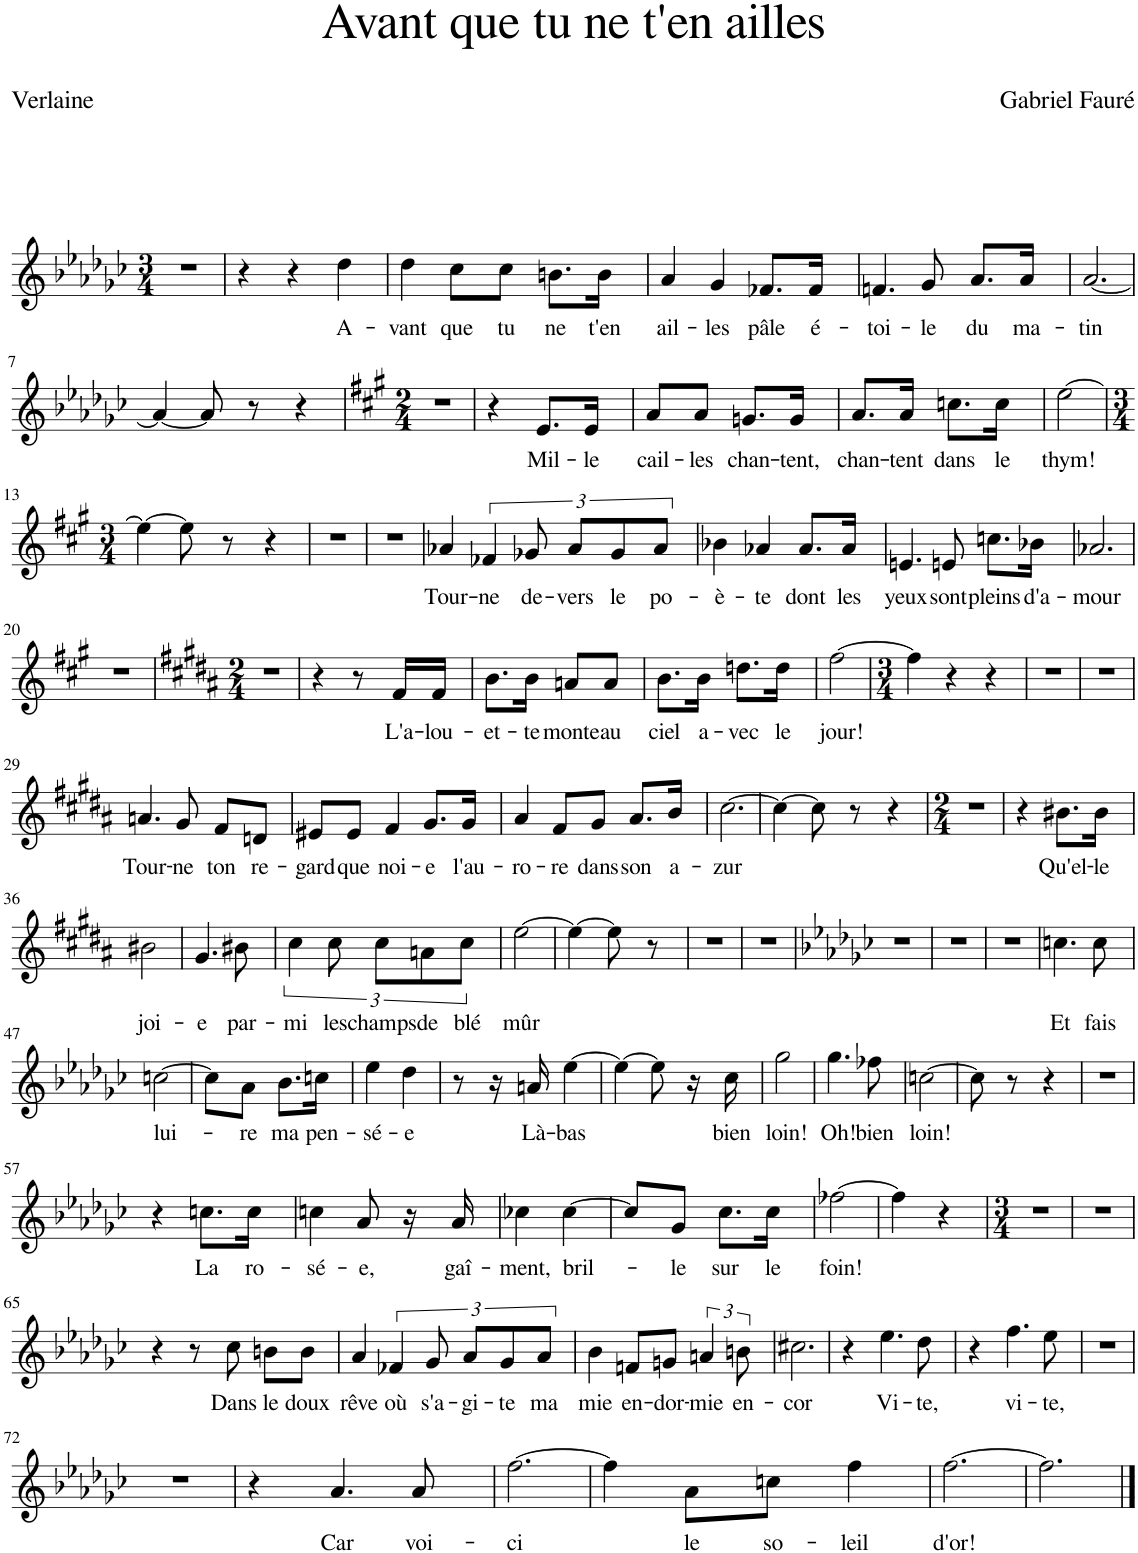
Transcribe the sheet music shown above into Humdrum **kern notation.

**kern	**text
*part1	*part1
*staff1	*staff1
*I"Piano	*
*I'Pno	*
*clefG2	*
*k[b-e-a-d-g-c-]	*
*M3/4	*
=1	=1
2.r	.
=2	=2
4r	.
4r	.
!	!LO:LY:b
4dd-\	A-
=3	=3
!	!LO:LY:b
4dd-\	-vant
!	!LO:LY:b
8cc-\L	que
!	!LO:LY:b
8cc-\J	tu
!	!LO:LY:b
8.bn\L	ne
!	!LO:LY:b
16b\Jk	t'en
=4	=4
!	!LO:LY:b
4a-/	ail-
!	!LO:LY:b
4g-/	-les
!	!LO:LY:b
8.f-X/L	pâle
!	!LO:LY:b
16f-/Jk	é-
=5	=5
!	!LO:LY:b
4.fn/	-toi-
!	!LO:LY:b
8g-/	-le
!	!LO:LY:b
8.a-/L	du
!	!LO:LY:b
16a-/Jk	ma-
=6	=6
!	!LO:LY:b
[2.a-/	-tin
!!LO:LB:g=z
=7	=7
4a-/_	.
8a-/]	.
8r	.
4r	.
=8	=8
*k[f#c#g#]	*
*M2/4	*
2r	.
=9	=9
4r	.
!	!LO:LY:b
8.e/L	Mil-
!	!LO:LY:b
16e/Jk	-le
=10	=10
!	!LO:LY:b
8a/L	cail-
!	!LO:LY:b
8a/J	-les
!	!LO:LY:b
8.gn/L	chan-
!	!LO:LY:b
16g/Jk	-tent,
=11	=11
!	!LO:LY:b
8.a/L	chan-
!	!LO:LY:b
16a/Jk	-tent
!	!LO:LY:b
8.ccn\L	dans
!	!LO:LY:b
16cc\Jk	le
=12	=12
!	!LO:LY:b
[2ee\	thym!
!!LO:LB:g=z
=13	=13
*M3/4	*
4ee\_	.
8ee\]	.
8r	.
4r	.
=14	=14
2.r	.
=15	=15
2.r	.
=16	=16
!	!LO:LY:b
4a-X/	Tour-
!	!LO:LY:b
6f-X/	-ne
!	!LO:LY:b
12g-X/	de-
!	!LO:LY:b
12a-/L	-vers
!	!LO:LY:b
12g-/	-le
!	!LO:LY:b
12a-/J	po-
=17	=17
!	!LO:LY:b
4b-X\	-è-
!	!LO:LY:b
4a-X/	-te
!	!LO:LY:b
8.a-/L	dont
!	!LO:LY:b
16a-/Jk	les
=18	=18
!	!LO:LY:b
4.en/	yeux
!	!LO:LY:b
8en/	sont
!	!LO:LY:b
8.ccn\L	pleins
!	!LO:LY:b
16b-X\Jk	d'a-
=19	=19
!	!LO:LY:b
2.a-X/	-mour
!!LO:LB:g=z
=20	=20
2.r	.
=21	=21
*k[f#c#g#d#a#]	*
*M2/4	*
2r	.
=22	=22
4r	.
8r	.
!	!LO:LY:b
16f#/LL	L'a-
!	!LO:LY:b
16f#/JJ	-lou-
=23	=23
!	!LO:LY:b
8.b\L	-et-
!	!LO:LY:b
16b\Jk	-te
!	!LO:LY:b
8an/L	monte
!	!LO:LY:b
8a/J	au
=24	=24
!	!LO:LY:b
8.b\L	ciel
!	!LO:LY:b
16b\Jk	a-
!	!LO:LY:b
8.ddn\L	-vec
!	!LO:LY:b
16dd\Jk	le
=25	=25
!	!LO:LY:b
[2ff#\	jour!
=26	=26
*M3/4	*
4ff#\]	.
4r	.
4r	.
=27	=27
2.r	.
=28	=28
2.r	.
!!LO:LB:g=z
=29	=29
!	!LO:LY:b
4.an/	Tour-
!	!LO:LY:b
8g#/	-ne
!	!LO:LY:b
8f#/L	ton
!	!LO:LY:b
8dn/J	re-
=30	=30
!	!LO:LY:b
8e#X/L	-gard
!	!LO:LY:b
8e#/J	que
!	!LO:LY:b
4f#/	noi-
!	!LO:LY:b
8.g#/L	-e
!	!LO:LY:b
16g#/Jk	l'au-
=31	=31
!	!LO:LY:b
4a#/	-ro-
!	!LO:LY:b
8f#/L	-re
!	!LO:LY:b
8g#/J	dans
!	!LO:LY:b
8.a#/L	son
!	!LO:LY:b
16b/Jk	a-
=32	=32
!	!LO:LY:b
[2.cc#\	-zur
=33	=33
4cc#\_	.
8cc#\]	.
8r	.
4r	.
=34	=34
*M2/4	*
2r	.
=35	=35
4r	.
!	!LO:LY:b
8.b#X\L	Qu'el-
!	!LO:LY:b
16b#\Jk	-le
!!LO:LB:g=z
=36	=36
!	!LO:LY:b
2b#X\	joi-
=37	=37
!	!LO:LY:b
4.g#/	-e
!	!LO:LY:b
8b#X\	par-
=38	=38
!	!LO:LY:b
6cc#\	-mi
!	!LO:LY:b
12cc#\	les
!	!LO:LY:b
12cc#\L	champs
!	!LO:LY:b
12an\	de
!	!LO:LY:b
12cc#\J	blé
=39	=39
!	!LO:LY:b
[2ee\	mûr
=40	=40
4ee\_	.
8ee\]	.
8r	.
=41	=41
2r	.
=42	=42
2r	.
=43	=43
*k[b-e-a-d-g-c-]	*
2r	.
=44	=44
2r	.
=45	=45
2r	.
=46	=46
!	!LO:LY:b
4.ccn\	Et
!	!LO:LY:b
8cc\	fais
!!LO:LB:g=z
=47	=47
!	!LO:LY:b
[2ccn\	lui-
=48	=48
8cc\L]	.
!	!LO:LY:b
8a-\J	-re
!	!LO:LY:b
8.b-\L	ma
!	!LO:LY:b
16ccn\Jk	pen-
=49	=49
!	!LO:LY:b
4ee-\	-sé-
!	!LO:LY:b
4dd-\	-e
=50	=50
8r	.
16r	.
!	!LO:LY:b
16an/	Là-
!	!LO:LY:b
[4ee-\	-bas
=51	=51
4ee-\_	.
8ee-\]	.
16r	.
!	!LO:LY:b
16cc-\	bien
=52	=52
!	!LO:LY:b
2gg-\	loin!
=53	=53
!	!LO:LY:b
4.gg-\	Oh!
!	!LO:LY:b
8ff-X\	bien
=54	=54
!	!LO:LY:b
[2ccn\	loin!
=55	=55
8cc\]	.
8r	.
4r	.
=56	=56
2r	.
!!LO:LB:g=z
=57	=57
4r	.
!	!LO:LY:b
8.ccn\L	La
!	!LO:LY:b
16cc\Jk	ro-
=58	=58
!	!LO:LY:b
4ccn\	-sé-
!	!LO:LY:b
8a-/	-e,
16r	.
!	!LO:LY:b
16a-/	gaî-
=59	=59
!	!LO:LY:b
4cc-X\	-ment,
!	!LO:LY:b
[4cc-\	bril-
=60	=60
8cc-/L]	.
!	!LO:LY:b
8g-/J	-le
!	!LO:LY:b
8.cc-\L	sur
!	!LO:LY:b
16cc-\Jk	le
=61	=61
!	!LO:LY:b
[2ff-X\	foin!
=62	=62
4ff-\]	.
4r	.
=63	=63
*M3/4	*
2.r	.
=64	=64
2.r	.
!!LO:LB:g=z
=65	=65
4r	.
8r	.
!	!LO:LY:b
8cc-\	Dans
!	!LO:LY:b
8bn\L	le
!	!LO:LY:b
8b\J	doux
=66	=66
!	!LO:LY:b
4a-/	rêve
!	!LO:LY:b
6f-X/	où
!	!LO:LY:b
12g-/	s'a-
!	!LO:LY:b
12a-/L	-gi-
!	!LO:LY:b
12g-/	-te
!	!LO:LY:b
12a-/J	ma
=67	=67
!	!LO:LY:b
4b-\	mie
!	!LO:LY:b
8fn/L	en-
!	!LO:LY:b
8gn/J	-dor-
!	!LO:LY:b
6an/	-mie
!	!LO:LY:b
12bn\	en-
=68	=68
!	!LO:LY:b
2.cc#X\	-cor
=69	=69
4r	.
!	!LO:LY:b
4.ee-\	Vi-
!	!LO:LY:b
8dd-\	-te,
=70	=70
4r	.
!	!LO:LY:b
4.ff\	vi-
!	!LO:LY:b
8ee-\	-te,
=71	=71
2.r	.
!!LO:LB:g=z
=72	=72
2.r	.
=73	=73
4r	.
!	!LO:LY:b
4.a-/	Car
!	!LO:LY:b
8a-/	voi-
=74	=74
!	!LO:LY:b
[2.ff\	-ci
=75	=75
4ff\]	.
!	!LO:LY:b
8a-\L	le
!	!LO:LY:b
8ccn\J	so-
!	!LO:LY:b
4ff\	-leil
=76	=76
!	!LO:LY:b
[2.ff\	d'or!
=77	=77
2.ff\]	.
==	==
*-	*-
